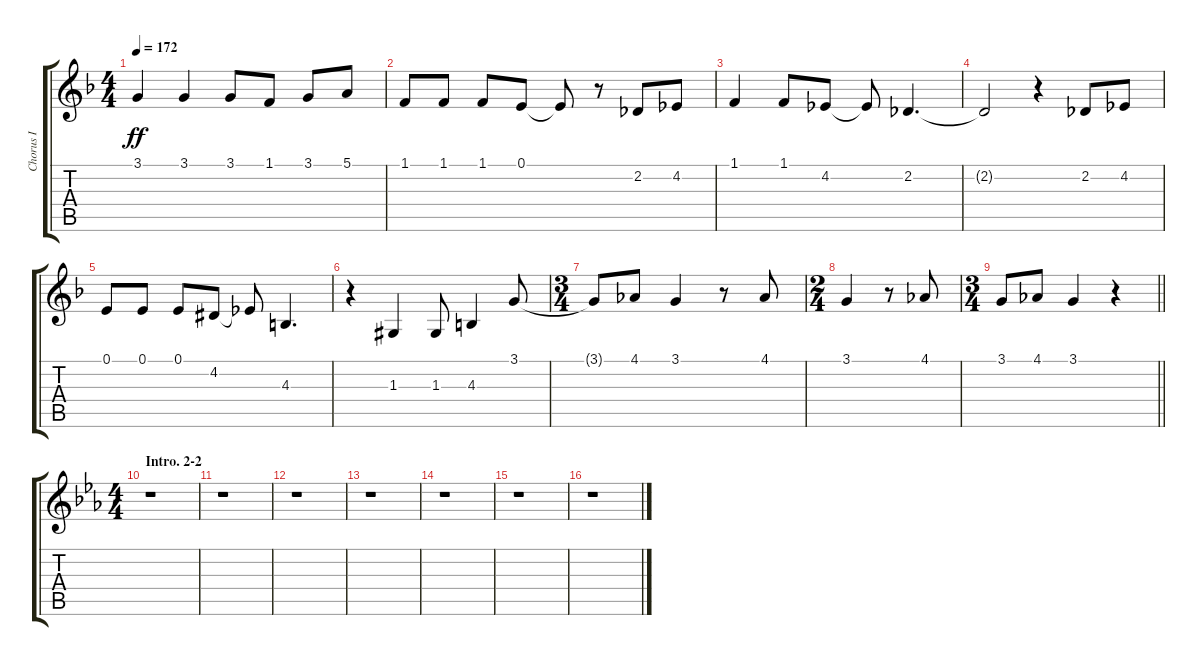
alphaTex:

\track ("Chorus I" "Chorus I") {instrument voiceoohs}
\staff {score tabs}
\tuning (E4 B3 G3 D3 A2 E2) {hide}
\ts (4 4)
\tempo 172
\clef g2
\ks f
3.1.4{dy ff} 3.1.4 3.1.8 1.1.8 3.1.8 5.1.8 |
1.1.8 1.1.8 1.1.8 0.1.8 0.1{t}.8 r.8 2.2.8 4.2.8 |
1.1.4 1.1.8 4.2.8 4.2{t}.8 2.2.4{d} |
2.2{t}.2 r.4 2.2.8 4.2.8 |
0.1.8 0.1.8 0.1.8 4.2{acc #}.8 4.2{t}.8 4.3.4{d} |
r.4 1.3{acc #}.4 1.3{acc #}.8 4.3.4 3.1.8 |
\ts (3 4)
3.1{t}.8 4.1.8 3.1.4 r.8 4.1.8 |
\ts (2 4)
3.1.4 r.8 4.1.8 |
\ts (3 4)
\barLineRight lightlight
3.1.8 4.1.8 3.1.4 r.4 |
\ts (4 4)
\section ("" "Intro. 2-2")
\ks eb
r.1 |
r.1 |
r.1 |
r.1 |
r.1 |
r.1 |
r.1
